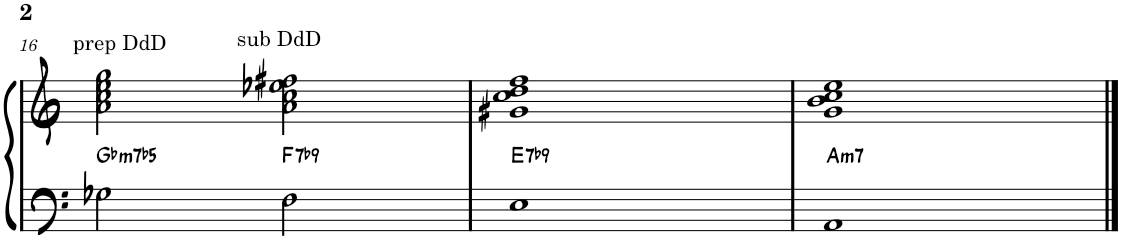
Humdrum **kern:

**kern	**kern	**harte
*part1	*part1	*part1
*staff2	*staff1	*
*I"Piano	*	*
*I'Pno.	*	*
!!LO:PB:g=z
*clefF4	*clefG2	*
*k[]	*k[]	*
*M4/4	*M4/4	*
=16	=16	=16
!	!LO:TX:a:t=prep DdD	!LO:H:kt=m7b5
2G-X\	2a\ 2cc\ 2ee\ 2gg\	Gb:hdim7
!	!LO:TX:a:t=sub DdD	!LO:H:kt=7
2F\	2a\ 2cc\ 2ee-X\ 2ff#X\	F:7(b9)
=17	=17	=17
!	!	!LO:H:kt=7
1E	1g#X 1cc 1dd 1ff	E:7(b9)
=18	=18	=18
!	!	!LO:H:kt=m7
1AA	1g 1b 1cc 1ee	A:min7
==	==	==
*-	*-	*-
